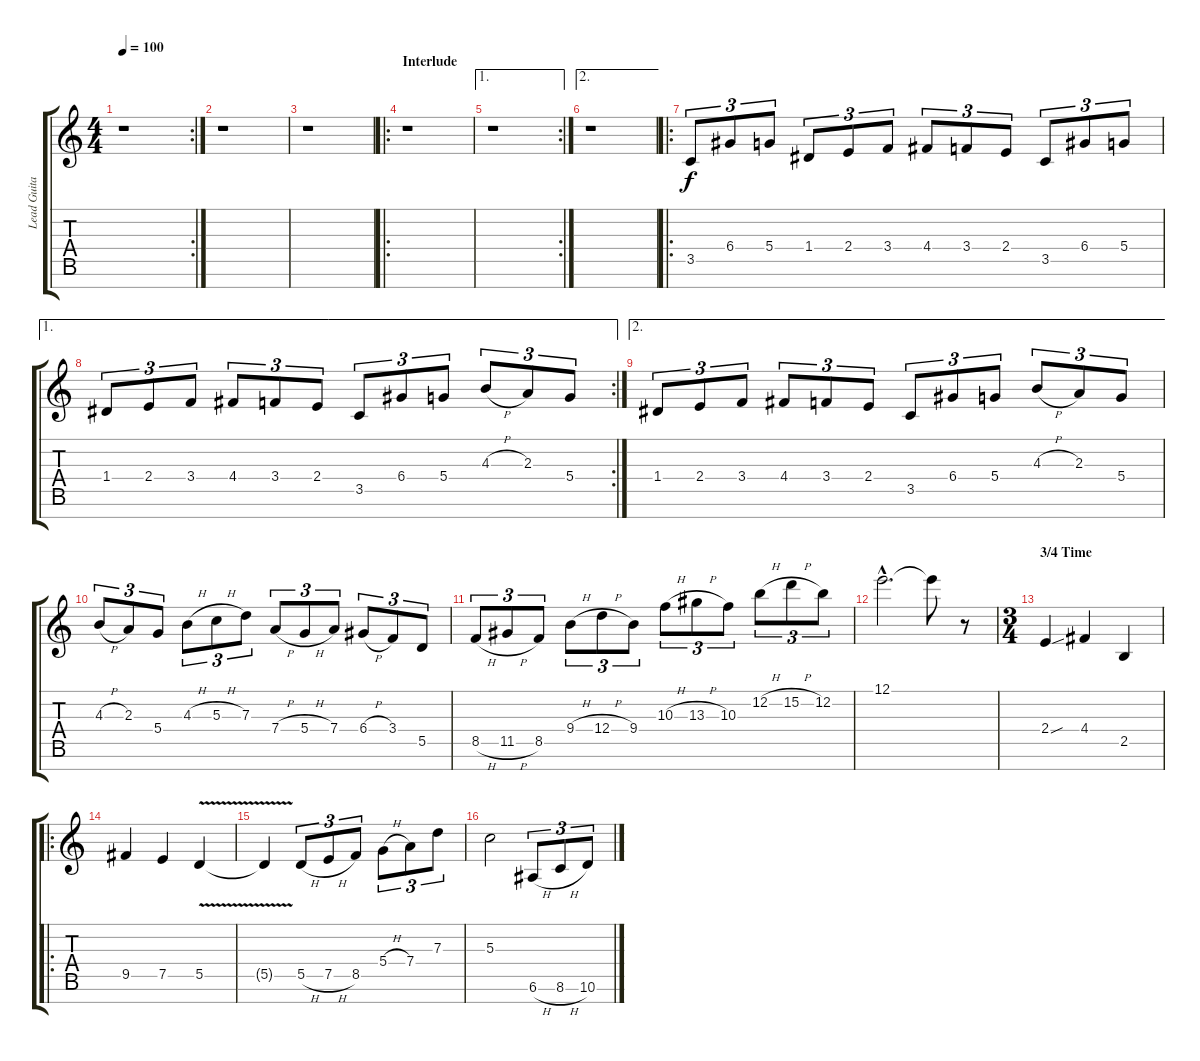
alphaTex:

\track ("Lead Guitar" "Lead Guita") {instrument overdrivenguitar}
\staff {score tabs}
\tuning (E4 B3 G3 D3 A2 E2 B1) {hide}
\rc 2
\ts (4 4)
\tempo 100
\clef g2
\ks c
r.1{dy f} |
r.1 |
r.1 |
\ro
\section ("" "Interlude")
r.1 |
\ae 1
\rc 2
r.1 |
\ae 2
r.1 |
\ro
3.5.8{tu (3 2)} 6.4.8{tu (3 2)} 5.4.8{tu (3 2)} 1.4.8{tu (3 2)} 2.4.8{tu (3 2)} 3.4.8{tu (3 2)} 4.4.8{tu (3 2)} 3.4.8{tu (3 2)} 2.4.8{tu (3 2)} 3.5.8{tu (3 2)} 6.4.8{tu (3 2)} 5.4.8{tu (3 2)} |
\ae 1
\rc 2
1.4.8{tu (3 2)} 2.4.8{tu (3 2)} 3.4.8{tu (3 2)} 4.4.8{tu (3 2)} 3.4.8{tu (3 2)} 2.4.8{tu (3 2)} 3.5.8{tu (3 2)} 6.4.8{tu (3 2)} 5.4.8{tu (3 2)} 4.3{h}.8{tu (3 2)} 2.3.8{tu (3 2)} 5.4.8{tu (3 2)} |
\ae 2
1.4.8{tu (3 2)} 2.4.8{tu (3 2)} 3.4.8{tu (3 2)} 4.4.8{tu (3 2)} 3.4.8{tu (3 2)} 2.4.8{tu (3 2)} 3.5.8{tu (3 2)} 6.4.8{tu (3 2)} 5.4.8{tu (3 2)} 4.3{h}.8{tu (3 2)} 2.3.8{tu (3 2)} 5.4.8{tu (3 2)} |
4.3{h}.8{tu (3 2)} 2.3.8{tu (3 2)} 5.4.8{tu (3 2)} 4.3{h}.8{tu (3 2)} 5.3{h}.8{tu (3 2)} 7.3.8{tu (3 2)} 7.4{h}.8{tu (3 2)} 5.4{h}.8{tu (3 2)} 7.4.8{tu (3 2)} 6.4{h}.8{tu (3 2)} 3.4.8{tu (3 2)} 5.5.8{tu (3 2)} |
8.5{h}.8{tu (3 2)} 11.5{h}.8{tu (3 2)} 8.5.8{tu (3 2)} 9.4{h}.8{tu (3 2)} 12.4{h}.8{tu (3 2)} 9.4.8{tu (3 2)} 10.3{h}.8{tu (3 2)} 13.3{h}.8{tu (3 2)} 10.3.8{tu (3 2)} 12.2{h}.8{tu (3 2)} 15.2{h}.8{tu (3 2)} 12.2.8{tu (3 2)} |
12.1{hac}.2{d} 12.1{t}.8 r.8 |
\ts (3 4)
\section ("" "3/4 Time")
2.4{sou}.4 4.4.4 2.5.4 |
\ro
9.5.4 7.5.4 5.5{v}.4 |
5.5{t}.4 5.5{h}.8{tu (3 2)} 7.5{h}.8{tu (3 2)} 8.5.8{tu (3 2)} 5.4{h}.8{tu (3 2)} 7.4.8{tu (3 2)} 7.3.8{tu (3 2)} |
5.3.2 6.6{h}.8{tu (3 2)} 8.6{h}.8{tu (3 2)} 10.6.8{tu (3 2)}
